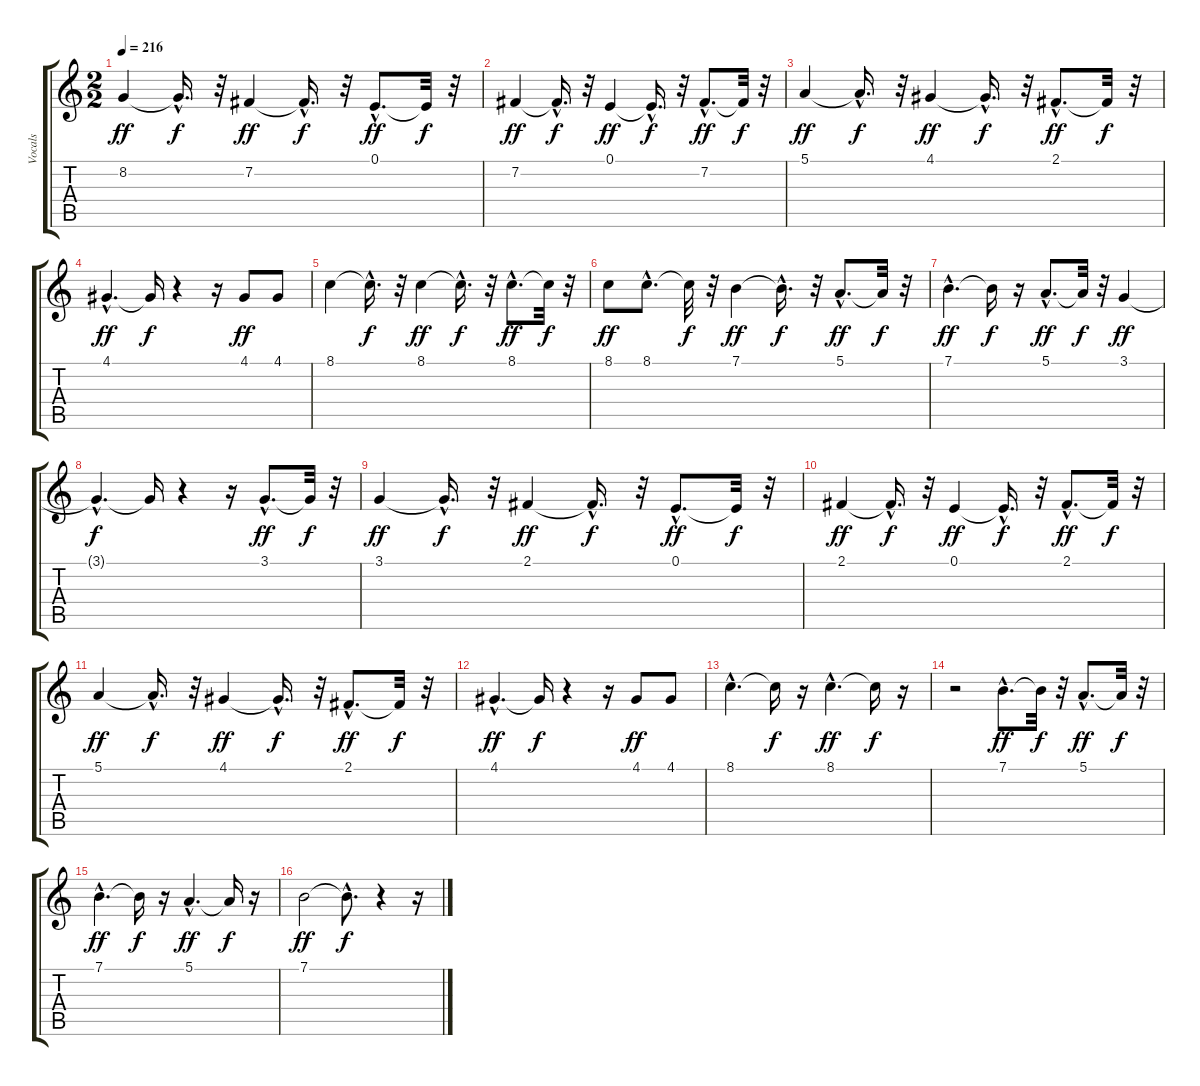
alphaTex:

\track ("Vocals" "Vocals") {instrument lead1square}
\staff {score tabs}
\tuning (E4 B3 G3 D3 A2 E2) {hide}
\ts (2 2)
\tempo 216
\clef g2
\ks c
8.2.4{dy ff} 8.2{hac t}.16{d dy f} r.32 7.2.4{dy ff} 7.2{hac t}.16{d dy f} r.32 0.1{hac}.8{d dy ff} 0.1{t}.32{dy f} r.32 |
7.2.4{dy ff} 7.2{hac t}.16{d dy f} r.32 0.1.4{dy ff} 0.1{hac t}.16{d dy f} r.32 7.2{hac}.8{d dy ff} 7.2{t}.32{dy f} r.32 |
5.1.4{dy ff} 5.1{hac t}.16{d dy f} r.32 4.1.4{dy ff} 4.1{hac t}.16{d dy f} r.32 2.1{hac}.8{d dy ff} 2.1{t}.32{dy f} r.32 |
4.1{hac}.4{d dy ff} 4.1{t}.16{dy f} r.4 r.16 4.1.8{dy ff} 4.1.8 |
8.1.4 8.1{hac t}.16{d dy f} r.32 8.1.4{dy ff} 8.1{hac t}.16{d dy f} r.32 8.1{hac}.8{d dy ff} 8.1{t}.32{dy f} r.32 |
8.1.8{dy ff} 8.1{hac}.8{d} 8.1{t}.32{dy f} r.32 7.1.4{dy ff} 7.1{hac t}.16{d dy f} r.32 5.1{hac}.8{d dy ff} 5.1{t}.32{dy f} r.32 |
7.1{hac}.4{d dy ff} 7.1{t}.16{dy f} r.16 5.1{hac}.8{d dy ff} 5.1{t}.32{dy f} r.32 3.1.4{dy ff} |
3.1{hac t}.4{d dy f} 3.1{t}.16 r.4 r.16 3.1{hac}.8{d dy ff} 3.1{t}.32{dy f} r.32 |
3.1.4{dy ff} 3.1{hac t}.16{d dy f} r.32 2.1.4{dy ff} 2.1{hac t}.16{d dy f} r.32 0.1{hac}.8{d dy ff} 0.1{t}.32{dy f} r.32 |
2.1.4{dy ff} 2.1{hac t}.16{d dy f} r.32 0.1.4{dy ff} 0.1{hac t}.16{d dy f} r.32 2.1{hac}.8{d dy ff} 2.1{t}.32{dy f} r.32 |
5.1.4{dy ff} 5.1{hac t}.16{d dy f} r.32 4.1.4{dy ff} 4.1{hac t}.16{d dy f} r.32 2.1{hac}.8{d dy ff} 2.1{t}.32{dy f} r.32 |
4.1{hac}.4{d dy ff} 4.1{t}.16{dy f} r.4 r.16 4.1.8{dy ff} 4.1.8 |
8.1{hac}.4{d} 8.1{t}.16{dy f} r.16 8.1{hac}.4{d dy ff} 8.1{t}.16{dy f} r.16 |
r.2 7.1{hac}.8{d dy ff} 7.1{t}.32{dy f} r.32 5.1{hac}.8{d dy ff} 5.1{t}.32{dy f} r.32 |
7.1{hac}.4{d dy ff} 7.1{t}.16{dy f} r.16 5.1{hac}.4{d dy ff} 5.1{t}.16{dy f} r.16 |
7.1.2{dy ff} 7.1{hac t}.8{d dy f} r.4 r.16
